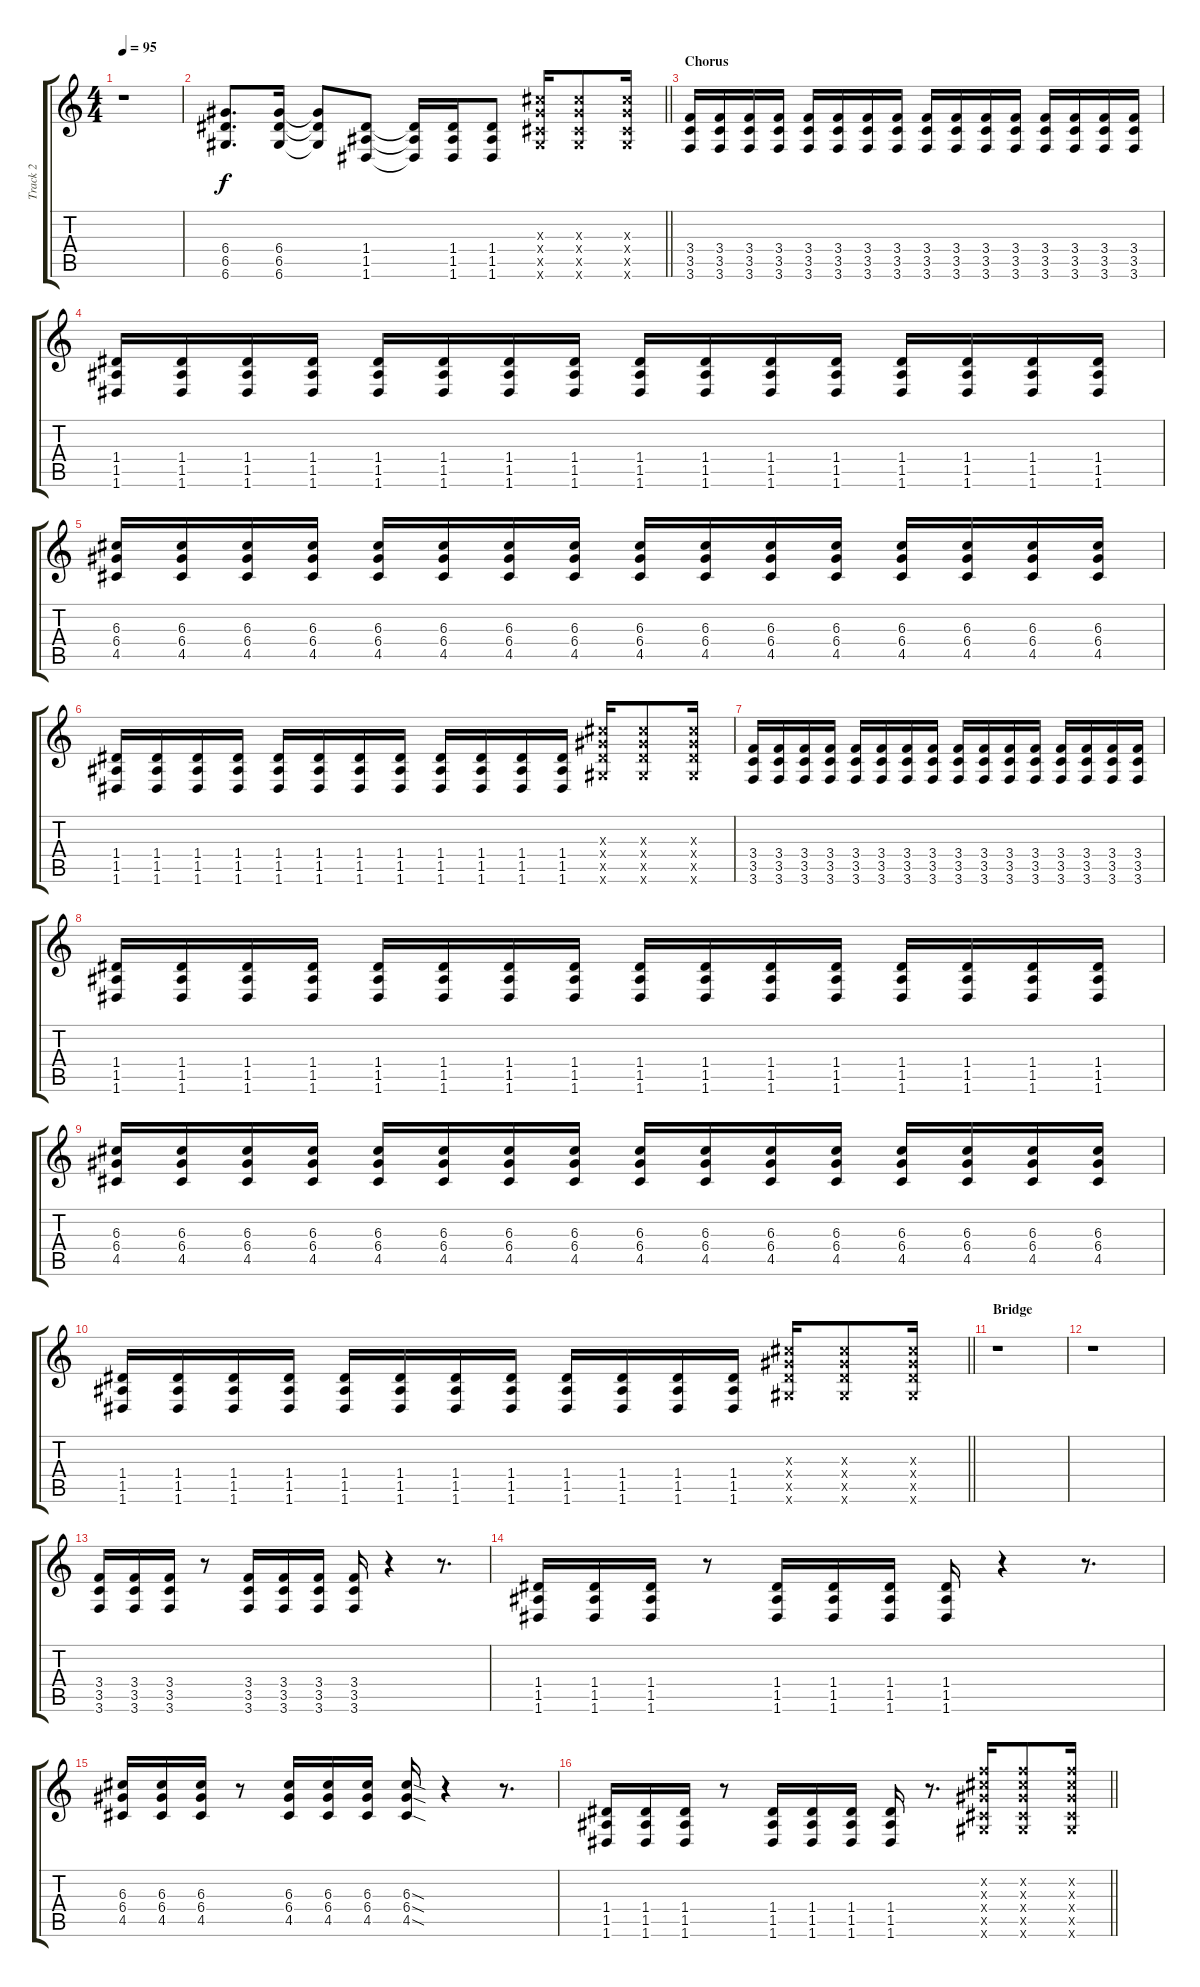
\track ("Track 2" "Track 2") {instrument overdrivenguitar}
\staff {score tabs}
\tuning (E4 B3 G3 D3 A2 D2) {hide}
\ts (4 4)
\tempo 95
\clef g2
\ks c
r.1{dy f} |
\barLineRight lightlight
(6.4 6.5 6.6).8{d} (6.4 6.5 6.6).16 (6.4{t} 6.5{t} 6.6{t}).8 (1.4 1.5 1.6).8 (1.4{t} 1.5{t} 1.6{t}).16 (1.4 1.5 1.6).16 (1.4 1.5 1.6).8 (6.3{x} 6.4{x} 4.5{x} 6.6{x}).16 (6.3{x} 6.4{x} 4.5{x} 6.6{x}).8 (6.3{x} 6.4{x} 4.5{x} 6.6{x}).16 |
\section ("" "Chorus")
(3.4 3.5 3.6).16 (3.4 3.5 3.6).16 (3.4 3.5 3.6).16 (3.4 3.5 3.6).16 (3.4 3.5 3.6).16 (3.4 3.5 3.6).16 (3.4 3.5 3.6).16 (3.4 3.5 3.6).16 (3.4 3.5 3.6).16 (3.4 3.5 3.6).16 (3.4 3.5 3.6).16 (3.4 3.5 3.6).16 (3.4 3.5 3.6).16 (3.4 3.5 3.6).16 (3.4 3.5 3.6).16 (3.4 3.5 3.6).16 |
(1.4 1.5 1.6).16 (1.4 1.5 1.6).16 (1.4 1.5 1.6).16 (1.4 1.5 1.6).16 (1.4 1.5 1.6).16 (1.4 1.5 1.6).16 (1.4 1.5 1.6).16 (1.4 1.5 1.6).16 (1.4 1.5 1.6).16 (1.4 1.5 1.6).16 (1.4 1.5 1.6).16 (1.4 1.5 1.6).16 (1.4 1.5 1.6).16 (1.4 1.5 1.6).16 (1.4 1.5 1.6).16 (1.4 1.5 1.6).16 |
(6.3 6.4 4.5).16 (6.3 6.4 4.5).16 (6.3 6.4 4.5).16 (6.3 6.4 4.5).16 (6.3 6.4 4.5).16 (6.3 6.4 4.5).16 (6.3 6.4 4.5).16 (6.3 6.4 4.5).16 (6.3 6.4 4.5).16 (6.3 6.4 4.5).16 (6.3 6.4 4.5).16 (6.3 6.4 4.5).16 (6.3 6.4 4.5).16 (6.3 6.4 4.5).16 (6.3 6.4 4.5).16 (6.3 6.4 4.5).16 |
(1.4 1.5 1.6).16 (1.4 1.5 1.6).16 (1.4 1.5 1.6).16 (1.4 1.5 1.6).16 (1.4 1.5 1.6).16 (1.4 1.5 1.6).16 (1.4 1.5 1.6).16 (1.4 1.5 1.6).16 (1.4 1.5 1.6).16 (1.4 1.5 1.6).16 (1.4 1.5 1.6).16 (1.4 1.5 1.6).16 (6.3{x} 6.4{x} 6.5{x} 6.6{x}).16 (6.3{x} 6.4{x} 6.5{x} 6.6{x}).8 (6.3{x} 6.4{x} 6.5{x} 6.6{x}).16 |
(3.4 3.5 3.6).16 (3.4 3.5 3.6).16 (3.4 3.5 3.6).16 (3.4 3.5 3.6).16 (3.4 3.5 3.6).16 (3.4 3.5 3.6).16 (3.4 3.5 3.6).16 (3.4 3.5 3.6).16 (3.4 3.5 3.6).16 (3.4 3.5 3.6).16 (3.4 3.5 3.6).16 (3.4 3.5 3.6).16 (3.4 3.5 3.6).16 (3.4 3.5 3.6).16 (3.4 3.5 3.6).16 (3.4 3.5 3.6).16 |
(1.4 1.5 1.6).16 (1.4 1.5 1.6).16 (1.4 1.5 1.6).16 (1.4 1.5 1.6).16 (1.4 1.5 1.6).16 (1.4 1.5 1.6).16 (1.4 1.5 1.6).16 (1.4 1.5 1.6).16 (1.4 1.5 1.6).16 (1.4 1.5 1.6).16 (1.4 1.5 1.6).16 (1.4 1.5 1.6).16 (1.4 1.5 1.6).16 (1.4 1.5 1.6).16 (1.4 1.5 1.6).16 (1.4 1.5 1.6).16 |
(6.3 6.4 4.5).16 (6.3 6.4 4.5).16 (6.3 6.4 4.5).16 (6.3 6.4 4.5).16 (6.3 6.4 4.5).16 (6.3 6.4 4.5).16 (6.3 6.4 4.5).16 (6.3 6.4 4.5).16 (6.3 6.4 4.5).16 (6.3 6.4 4.5).16 (6.3 6.4 4.5).16 (6.3 6.4 4.5).16 (6.3 6.4 4.5).16 (6.3 6.4 4.5).16 (6.3 6.4 4.5).16 (6.3 6.4 4.5).16 |
\barLineRight lightlight
(1.4 1.5 1.6).16 (1.4 1.5 1.6).16 (1.4 1.5 1.6).16 (1.4 1.5 1.6).16 (1.4 1.5 1.6).16 (1.4 1.5 1.6).16 (1.4 1.5 1.6).16 (1.4 1.5 1.6).16 (1.4 1.5 1.6).16 (1.4 1.5 1.6).16 (1.4 1.5 1.6).16 (1.4 1.5 1.6).16 (6.3{x} 6.4{x} 6.5{x} 6.6{x}).16 (6.3{x} 6.4{x} 6.5{x} 6.6{x}).8 (6.3{x} 6.4{x} 6.5{x} 6.6{x}).16 |
\section ("" "Bridge")
r.1 |
r.1 |
(3.4 3.5 3.6).16 (3.4 3.5 3.6).16 (3.4 3.5 3.6).16 r.8 (3.4 3.5 3.6).16 (3.4 3.5 3.6).16 (3.4 3.5 3.6).16 (3.4 3.5 3.6).16 r.4 r.8{d} |
(1.4 1.5 1.6).16 (1.4 1.5 1.6).16 (1.4 1.5 1.6).16 r.8 (1.4 1.5 1.6).16 (1.4 1.5 1.6).16 (1.4 1.5 1.6).16 (1.4 1.5 1.6).16 r.4 r.8{d} |
(6.3 6.4 4.5).16 (6.3 6.4 4.5).16 (6.3 6.4 4.5).16 r.8 (6.3 6.4 4.5).16 (6.3 6.4 4.5).16 (6.3 6.4 4.5).16 (6.3{sod} 6.4{sod} 4.5{sod}).16 r.4 r.8{d} |
\barLineRight lightlight
(1.4 1.5 1.6).16 (1.4 1.5 1.6).16 (1.4 1.5 1.6).16 r.8 (1.4 1.5 1.6).16 (1.4 1.5 1.6).16 (1.4 1.5 1.6).16 (1.4 1.5 1.6).16 r.8{d} (6.2{x} 6.3{x} 6.4{x} 4.5{x} 6.6{x}).16 (6.2{x} 6.3{x} 6.4{x} 4.5{x} 6.6{x}).8 (6.2{x} 6.3{x} 6.4{x} 4.5{x} 6.6{x}).16
